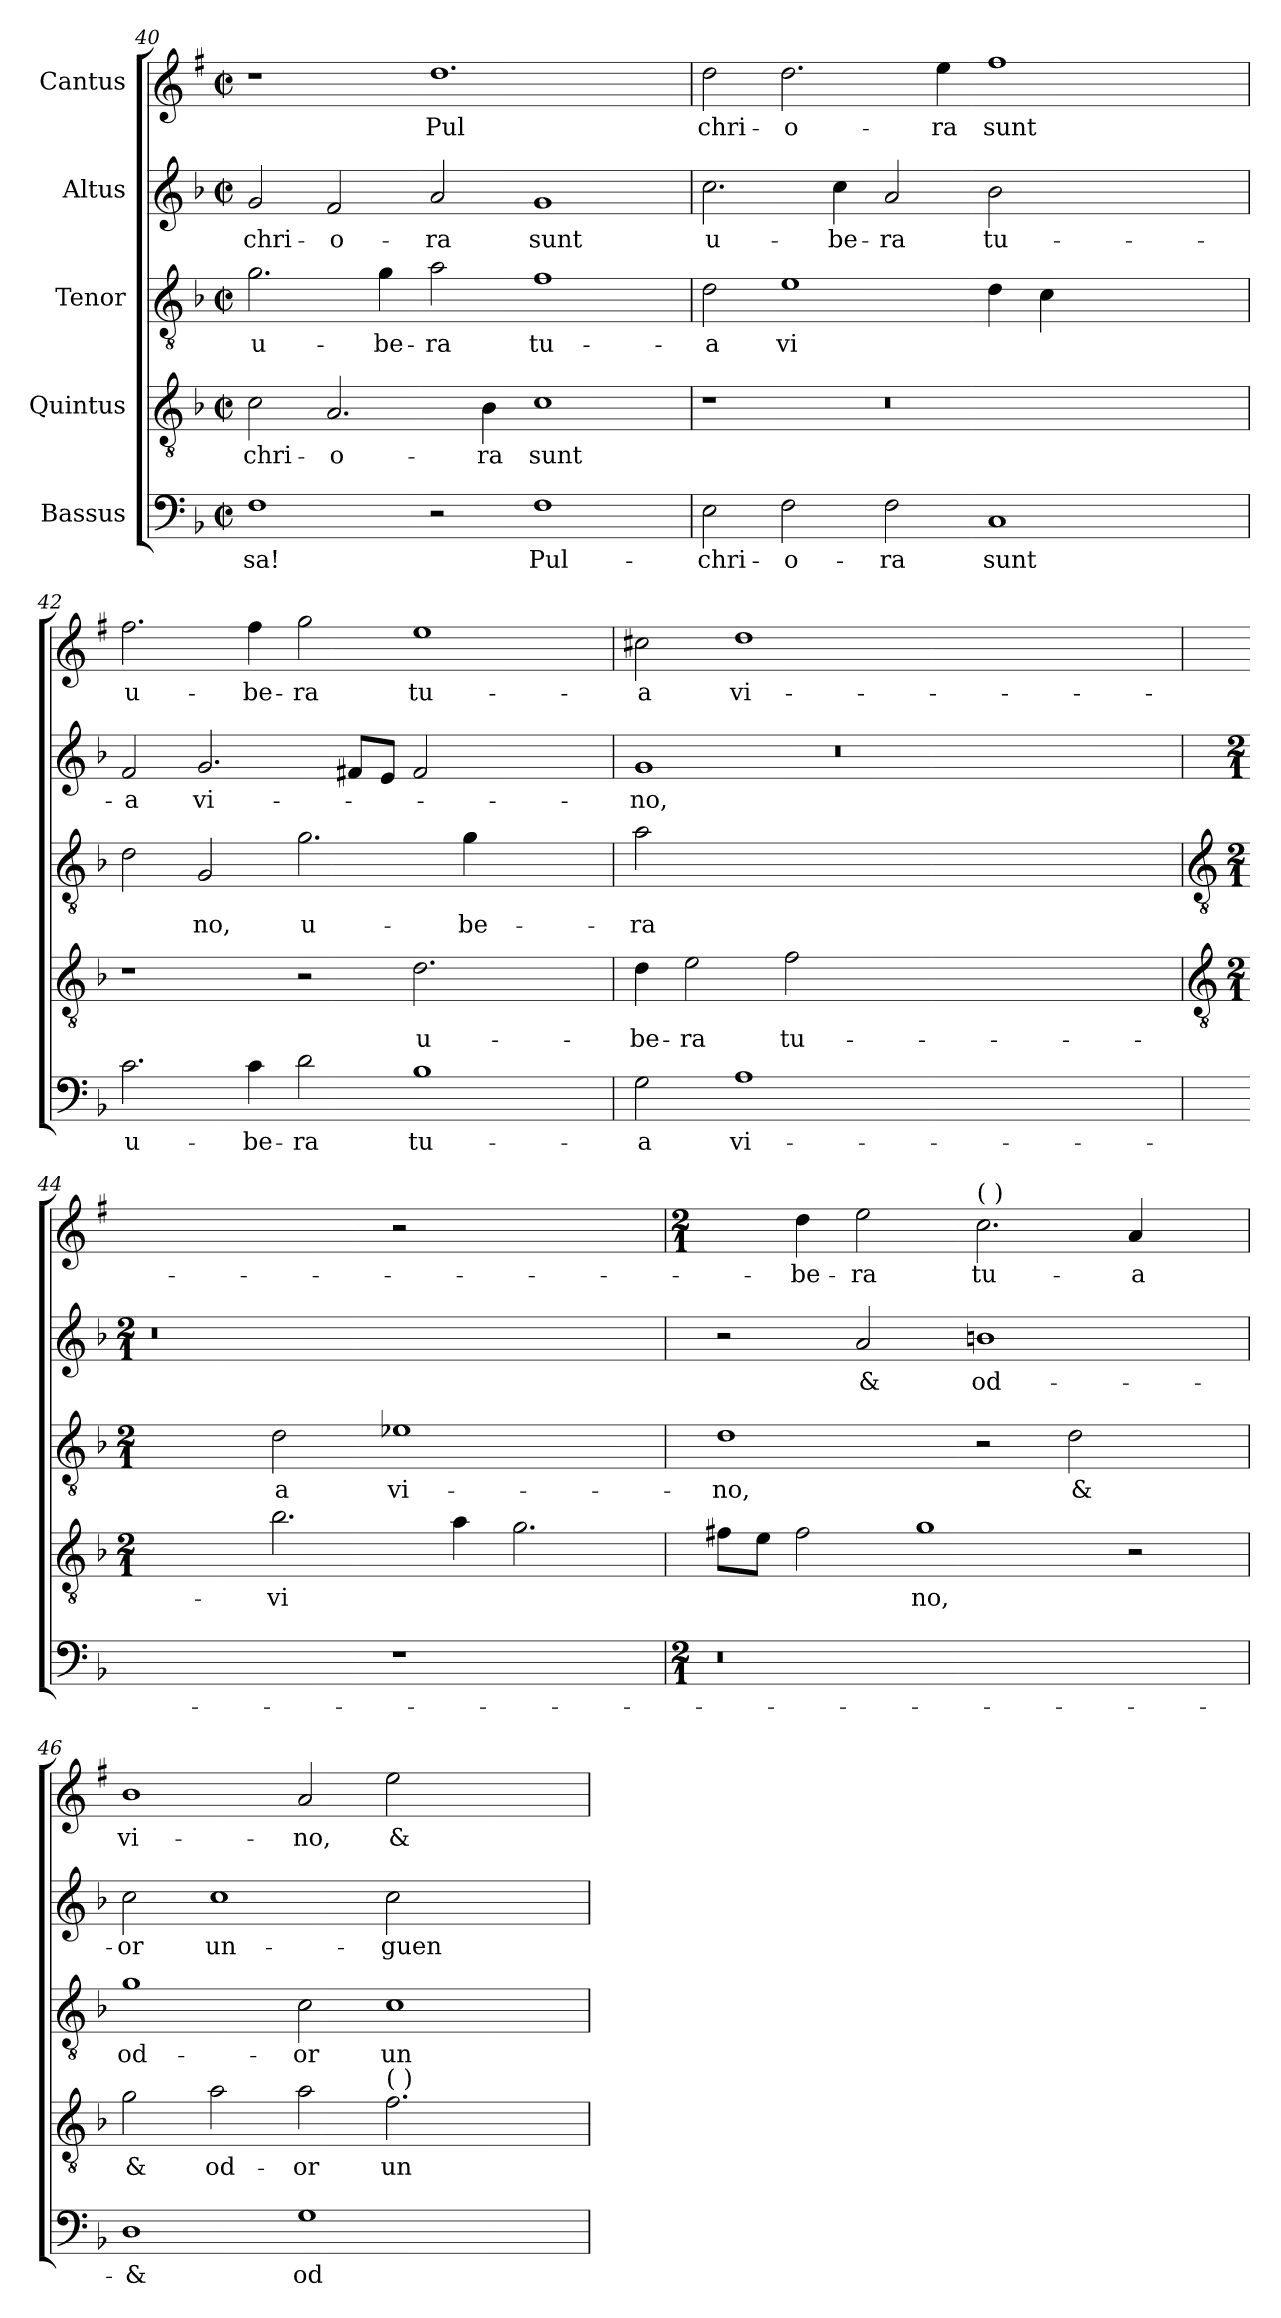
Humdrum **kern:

**kern	**text	**kern	**text	**kern	**text	**kern	**text	**kern	**text
*part5	*part5	*part4	*part4	*part3	*part3	*part2	*part2	*part1	*part1
*staff5	*staff5	*staff4	*staff4	*staff3	*staff3	*staff2	*staff2	*staff1	*staff1
*I"Bassus	*	*I"Quintus	*	*I"Tenor	*	*I"Altus	*	*I"Cantus	*
!!LO:LB:g=z
*clefF4	*	*clefGv2	*	*clefGv2	*	*clefG2	*	*clefG2	*
*	*	*	*	*	*	*	*	*ITrd1c2	*
*k[b-]	*	*k[b-]	*	*k[b-]	*	*k[b-]	*	*k[b-]	*
*F:	*	*F:	*	*F:	*	*F:	*	*F:	*
*M4/2	*	*M4/2	*	*M4/2	*	*M4/2	*	*M4/2	*
*met(c|)	*	*met(c|)	*	*met(c|)	*	*met(c|)	*	*met(c|)	*
=40	=40	=40	=40	=40	=40	=40	=40	=40	=40
!	!LO:LY:b	!	!LO:LY:b	!	!LO:LY:b	!	!LO:LY:b	!	!
*	*	*	*	*	*	*	*	*^	*
1F	-sa!	2c	-chri-	2.g	u-	2g	-chri-	1r	1ryy	.
!	!	!	!LO:LY:b	!	!	!	!LO:LY:b	!	!	!
.	.	2.A	-o-	.	.	2f	-o-	.	.	.
!	!	!	!	!	!LO:LY:b	!	!	!	!	!
.	.	.	.	4g	-be-	.	.	.	.	.
!	!	!	!	!	!LO:LY:b	!	!LO:LY:b	!	!	!LO:LY:b
2r	.	.	.	2a	-ra	2a	-ra	1.cc	2ryy	Pul
!	!	!	!LO:LY:b	!	!	!	!	!	!	!
.	.	4B-	-ra	.	.	.	.	.	.	.
!	!LO:LY:b	!	!LO:LY:b	!	!LO:LY:b	!	!LO:LY:b	!	!	!
1F	Pul-	1c	sunt	1f	tu-	1g	sunt	.	2ryy	.
.	.	.	.	.	.	.	.	.	2ryy	.
=41	=41	=41	=41	=41	=41	=41	=41	=41	=41	=41
!	!LO:LY:b	!	!	!	!LO:LY:b	!	!LO:LY:b	!	!	!LO:LY:b
2E	-chri-	1r	.	2d	-a	2.cc	u-	2cc	2ryy	chri-
!	!LO:LY:b	!	!	!	!LO:LY:b	!	!	!	!	!LO:LY:b
2F	-o-	.	.	1e	vi	.	.	2.cc	1ryy	-o-
!	!	!	!	!	!	!	!LO:LY:b	!	!	!
.	.	.	.	.	.	4cc	-be-	.	.	.
!	!LO:LY:b	!	!	!	!	!	!LO:LY:b	!	!	!
2F	-ra	0r	.	.	.	2a	-ra	.	.	.
!	!	!	!	!	!	!	!	!	!	!LO:LY:b
.	.	.	.	.	.	.	.	4dd	.	-ra
!	!LO:LY:b	!	!	!	!	!	!LO:LY:b	!	!	!LO:LY:b
1C	sunt	.	.	4d	.	2b-	tu-	1ee	1.ryy	sunt
.	.	.	.	4c	.	.	.	.	.	.
.	.	.	.	1ryy	.	1ryy	.	.	.	.
2ryy	.	.	.	.	.	.	.	2ryy	.	.
=42	=42	=42	=42	=42	=42	=42	=42	=42	=42	=42
!	!LO:LY:b	!	!	!	!	!	!LO:LY:b	!	!	!LO:LY:b
2.c	u-	1r	.	2d	.	2f	-a	2.ee	1ryy	u-
!	!	!	!	!	!LO:LY:b	!	!LO:LY:b	!	!	!
.	.	.	.	2G	no,	2.g	vi-	.	.	.
!	!LO:LY:b	!	!	!	!	!	!	!	!	!LO:LY:b
4c	-be-	.	.	.	.	.	.	4ee	.	-be-
!	!LO:LY:b	!	!	!	!LO:LY:b	!	!	!	!	!LO:LY:b
2d	-ra	2r	.	2.g	u-	.	.	2ff	1.ryy	-ra
.	.	.	.	.	.	8f#L	.	.	.	.
.	.	.	.	.	.	8eJ	.	.	.	.
!	!LO:LY:b	!	!LO:LY:b	!	!	!	!	!	!	!LO:LY:b
1B-	tu-	2.d	u-	.	.	2f#	.	1dd	.	tu-
!	!	!	!	!	!LO:LY:b	!	!	!	!	!
.	.	.	.	4g	-be-	.	.	.	.	.
.	.	.	.	2ryy	.	2ryy	.	.	.	.
.	.	4ryy	.	.	.	.	.	.	.	.
=43	=43	=43	=43	=43	=43	=43	=43	=43	=43	=43
!	!LO:LY:b	!	!LO:LY:b	!	!LO:LY:b	!	!LO:LY:b	!	!	!LO:LY:b
2G	-a	4d	-be-	2a	-ra	1g	-no,	2bn	2ryy	-a
!	!	!	!LO:LY:b	!	!	!	!	!	!	!
.	.	2e	-ra	.	.	.	.	.	.	.
!	!LO:LY:b	!	!	!	!LO:LY:b	!	!	!	!	!LO:LY:b
1A	vi-	.	.	[2fyy	tu-	.	.	1cc	1ryy	vi-
!	!	!	!LO:LY:b	!	!	!	!	!	!	!
.	.	2f	tu-	.	.	.	.	.	.	.
.	.	.	.	0ryy	.	0r	.	.	.	.
!	!	!	!LO:LY:b	!	!	!	!	!	!	!
.	.	[2ayy	-a	.	.	.	.	.	.	.
!	!LO:LY:b	!	!	!	!	!	!	!	!	!LO:LY:b
[1Gyy	-no,	.	.	.	.	.	.	[1bnyy	1.ryy	-no,
.	.	1ryy	.	.	.	.	.	.	.	.
2ryy	.	.	.	.	.	.	.	2ryy	.	.
.	.	4ryy	.	.	.	.	.	.	.	.
!!LO:LB:g=z	!!
=44	=44	=44	=44	=44	=44	=44	=44	=44	=44	=44
*	*	*clefGv2	*	*clefGv2	*	*	*	*	*	*
*	*	*M2/1	*	*M2/1	*	*M2/1	*	*	*	*
2.Gyy_	.	2ayy]	.	2fyy]	.	0r	.	2.byy_	4ryy	.
.	.	.	.	.	.	.	.	.	0ryy	.
!	!	!	!LO:LY:b	!	!LO:LY:b	!	!	!	!	!
.	.	2.b-	vi	2d	-a	.	.	.	.	.
4Gyy]	.	.	.	.	.	.	.	4byy]	.	.
!	!	!	!	!	!LO:LY:b	!	!	!	!	!
1r	.	.	.	1e-X	vi-	.	.	2r	.	.
.	.	4a	.	.	.	.	.	.	.	.
!	!	!	!	!	!	!	!	!	!	!LO:LY:b
.	.	2.g	.	.	.	.	.	[2ccyy	.	u-
4ryy	.	.	.	4ryy	.	4ryy	.	4ryy	.	.
*	*	*	*	*	*	*	*	*v	*v	*
!!LO:LB:g=z
=45	=45	=45	=45	=45	=45	=45	=45	=45	=45
*M2/1	*	*	*	*	*	*	*	*M2/1	*
!	!	!	!	!	!LO:LY:b	!	!	!	!
0r	.	8f#XL	.	1d	-no,	2r	.	4ccyy]	.
.	.	8eJ	.	.	.	.	.	.	.
!	!	!	!	!	!	!	!	!	!LO:LY:b
.	.	2f#	.	.	.	.	.	4cc	-be-
!	!	!	!	!	!	!	!LO:LY:b	!	!LO:LY:b
.	.	.	.	.	.	2a	&	2dd	-ra
!	!	!	!LO:LY:b	!	!	!	!	!	!
.	.	1g	no,	.	.	.	.	.	.
!	!	!	!	!	!	!	!	!LO:TX:a:t=(  )	!
!	!	!	!	!	!	!	!LO:LY:b	!	!LO:LY:b
.	.	.	.	2r	.	1bn	od-	2.b-	tu-
!	!	!	!	!	!LO:LY:b	!	!	!	!
.	.	.	.	2d	&	.	.	.	.
!	!	!	!	!	!	!	!	!	!LO:LY:b
.	.	2r	.	.	.	.	.	4g	-a
4ryy	.	.	.	4ryy	.	4ryy	.	4ryy	.
=46	=46	=46	=46	=46	=46	=46	=46	=46	=46
!	!LO:LY:b	!	!LO:LY:b	!	!LO:LY:b	!	!LO:LY:b	!	!LO:LY:b
1D	&	2g	&	1g	od-	2cc	-or	1a	vi-
!	!	!	!LO:LY:b	!	!	!	!LO:LY:b	!	!
.	.	2a	od-	.	.	1cc	un-	.	.
!	!LO:LY:b	!	!LO:LY:b	!	!LO:LY:b	!	!	!	!LO:LY:b
1G	od-	2a	-or	2c	-or	.	.	2g	-no,
!	!	!LO:TX:a:t=(  )	!	!	!	!	!	!	!
!	!	!	!LO:LY:b	!	!LO:LY:b	!	!LO:LY:b	!	!LO:LY:b
.	.	2.f	un-	1c	un-	2cc	-guen-	2dd	&
2ryy	.	.	.	.	.	2ryy	.	2ryy	.
.	.	4ryy	.	.	.	.	.	.	.
=	=	=	=	=	=	=	=	=	=
*-	*-	*-	*-	*-	*-	*-	*-	*-	*-
